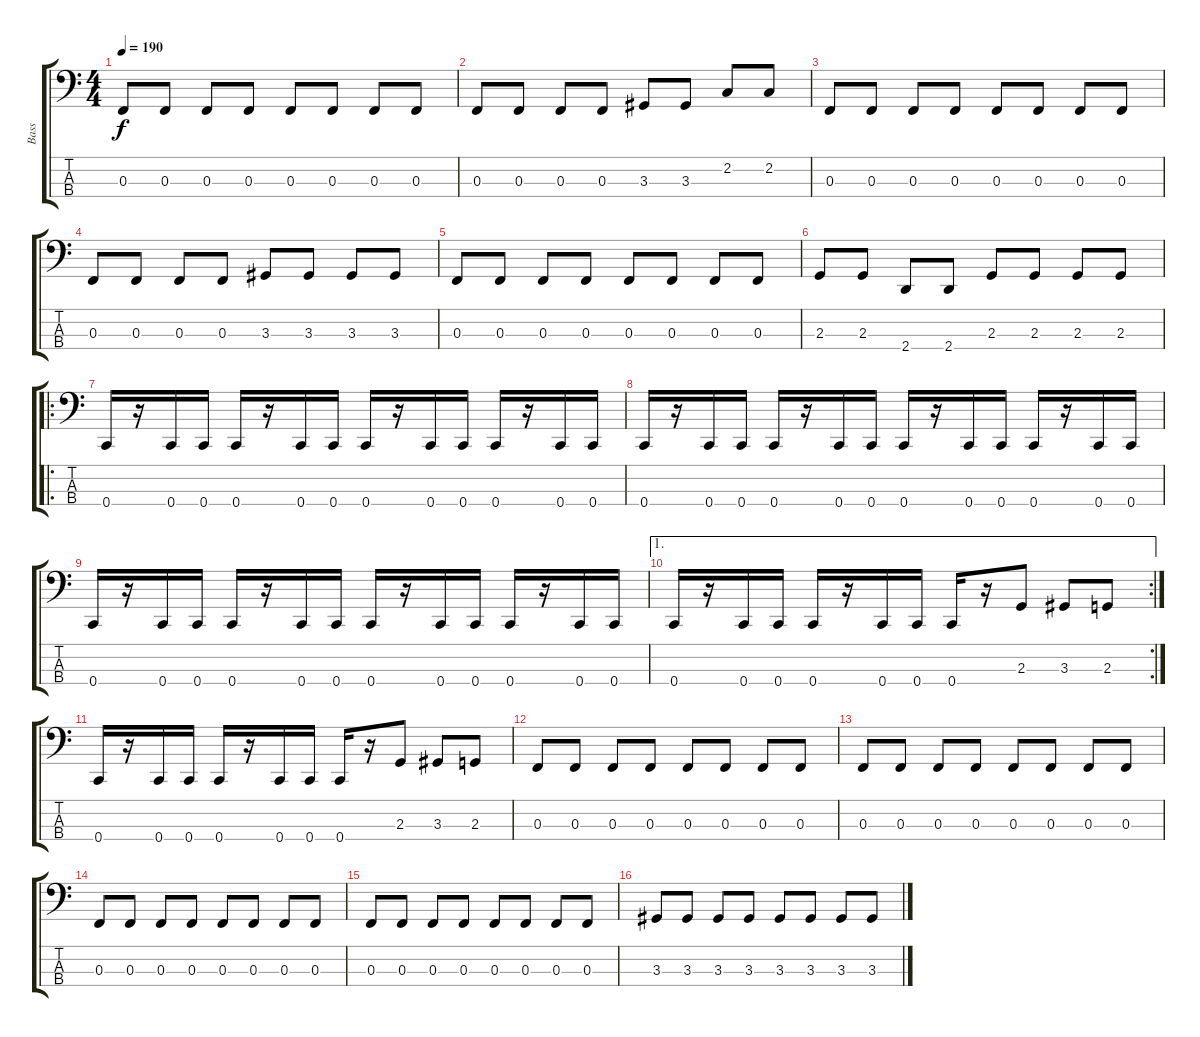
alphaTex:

\track ("Bass" "Bass") {instrument electricbasspick}
\staff {score tabs}
\tuning (Eb2 Bb1 F1 C1) {hide}
\ts (4 4)
\tempo 190
\clef f4
\ks c
0.3.8{dy f} 0.3.8 0.3.8 0.3.8 0.3.8 0.3.8 0.3.8 0.3.8 |
0.3.8 0.3.8 0.3.8 0.3.8 3.3.8 3.3.8 2.2.8 2.2.8 |
0.3.8 0.3.8 0.3.8 0.3.8 0.3.8 0.3.8 0.3.8 0.3.8 |
0.3.8 0.3.8 0.3.8 0.3.8 3.3.8 3.3.8 3.3.8 3.3.8 |
0.3.8 0.3.8 0.3.8 0.3.8 0.3.8 0.3.8 0.3.8 0.3.8 |
2.3.8 2.3.8 2.4.8 2.4.8 2.3.8 2.3.8 2.3.8 2.3.8 |
\ro
0.4.16 r.16 0.4.16 0.4.16 0.4.16 r.16 0.4.16 0.4.16 0.4.16 r.16 0.4.16 0.4.16 0.4.16 r.16 0.4.16 0.4.16 |
0.4.16 r.16 0.4.16 0.4.16 0.4.16 r.16 0.4.16 0.4.16 0.4.16 r.16 0.4.16 0.4.16 0.4.16 r.16 0.4.16 0.4.16 |
0.4.16 r.16 0.4.16 0.4.16 0.4.16 r.16 0.4.16 0.4.16 0.4.16 r.16 0.4.16 0.4.16 0.4.16 r.16 0.4.16 0.4.16 |
\ae 1
\rc 2
0.4.16 r.16 0.4.16 0.4.16 0.4.16 r.16 0.4.16 0.4.16 0.4.16 r.16 2.3.8 3.3.8 2.3.8 |
0.4.16 r.16 0.4.16 0.4.16 0.4.16 r.16 0.4.16 0.4.16 0.4.16 r.16 2.3.8 3.3.8 2.3.8 |
0.3.8 0.3.8 0.3.8 0.3.8 0.3.8 0.3.8 0.3.8 0.3.8 |
0.3.8 0.3.8 0.3.8 0.3.8 0.3.8 0.3.8 0.3.8 0.3.8 |
0.3.8 0.3.8 0.3.8 0.3.8 0.3.8 0.3.8 0.3.8 0.3.8 |
0.3.8 0.3.8 0.3.8 0.3.8 0.3.8 0.3.8 0.3.8 0.3.8 |
3.3.8 3.3.8 3.3.8 3.3.8 3.3.8 3.3.8 3.3.8 3.3.8
